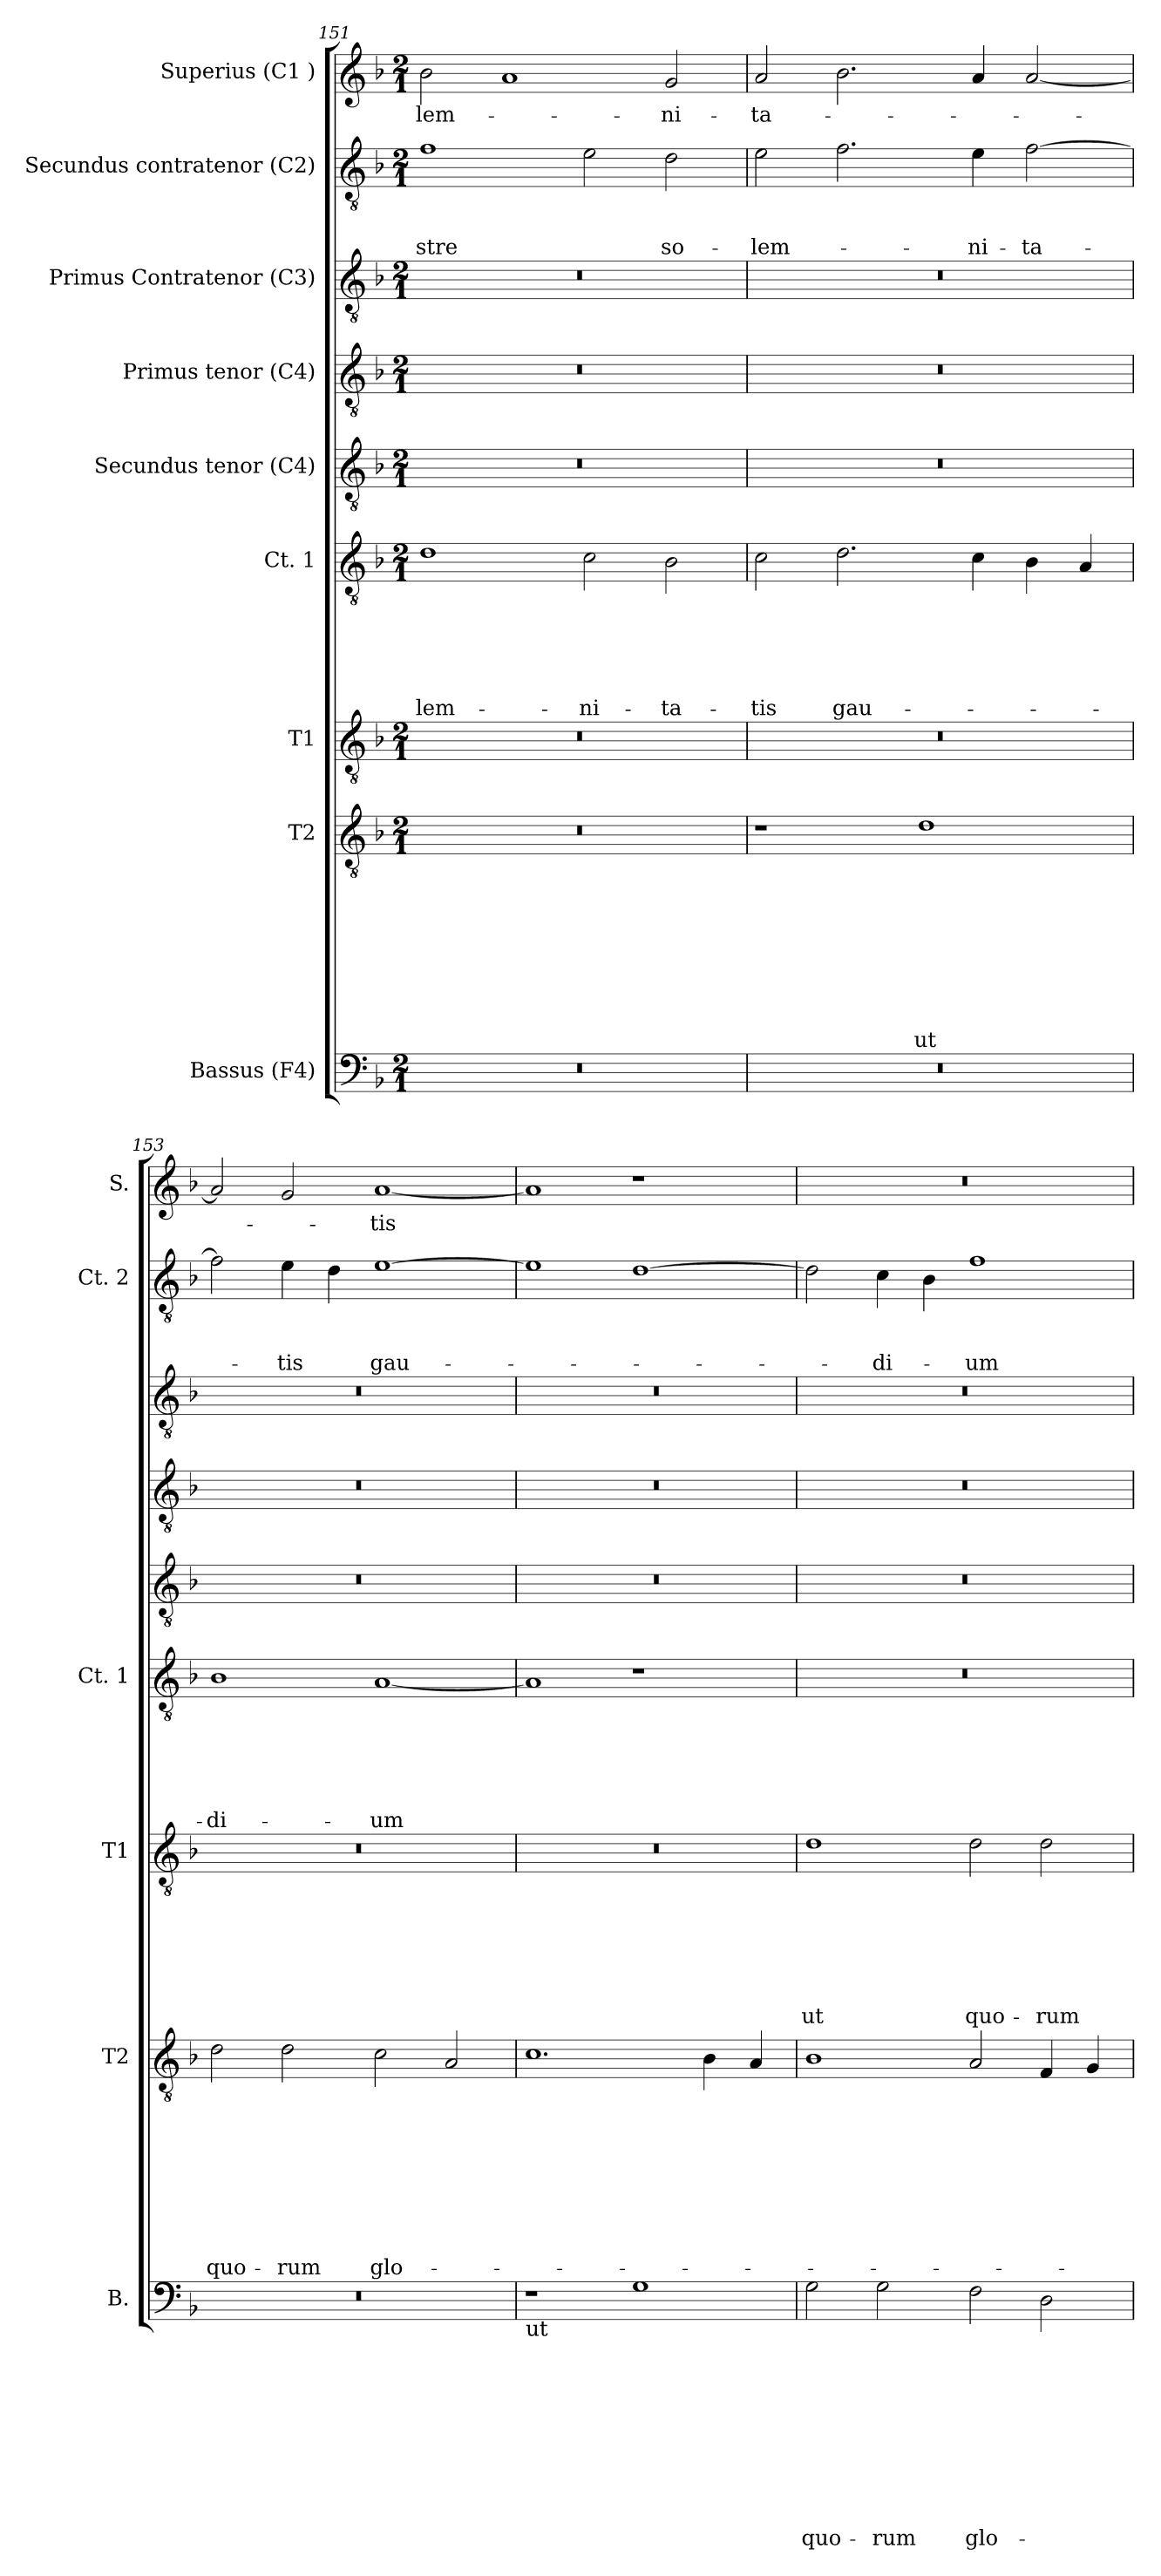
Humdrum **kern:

**kern	**text	**text	**text	**text	**text	**text	**text	**text	**text	**text	**kern	**text	**text	**text	**text	**text	**text	**text	**text	**text	**kern	**text	**text	**text	**text	**text	**text	**text	**kern	**text	**text	**text	**text	**text	**text	**kern	**kern	**kern	**kern	**text	**text	**text	**kern	**text
*part9	*part9	*part9	*part9	*part9	*part9	*part9	*part9	*part9	*part9	*part9	*part8	*part8	*part8	*part8	*part8	*part8	*part8	*part8	*part8	*part8	*part7	*part7	*part7	*part7	*part7	*part7	*part7	*part7	*part6	*part6	*part6	*part6	*part6	*part6	*part6	*part5	*part4	*part3	*part2	*part2	*part2	*part2	*part1	*part1
*staff9	*staff9	*staff9	*staff9	*staff9	*staff9	*staff9	*staff9	*staff9	*staff9	*staff9	*staff8	*staff8	*staff8	*staff8	*staff8	*staff8	*staff8	*staff8	*staff8	*staff8	*staff7	*staff7	*staff7	*staff7	*staff7	*staff7	*staff7	*staff7	*staff6	*staff6	*staff6	*staff6	*staff6	*staff6	*staff6	*staff5	*staff4	*staff3	*staff2	*staff2	*staff2	*staff2	*staff1	*staff1
*I"Bassus (F4)	*	*	*	*	*	*	*	*	*	*	*I"T2	*	*	*	*	*	*	*	*	*	*I"T1	*	*	*	*	*	*	*	*I"Ct. 1	*	*	*	*	*	*	*I"Secundus tenor (C4)	*I"Primus tenor (C4)	*I"Primus Contratenor (C3)	*I"Secundus contratenor (C2)	*	*	*	*I"Superius (C1 )	*
*I'B.	*	*	*	*	*	*	*	*	*	*	*I'T2	*	*	*	*	*	*	*	*	*	*I'T1	*	*	*	*	*	*	*	*I'Ct. 1	*	*	*	*	*	*	*	*	*	*I'Ct. 2	*	*	*	*I'S.	*
*clefF4	*	*	*	*	*	*	*	*	*	*	*clefGv2	*	*	*	*	*	*	*	*	*	*clefGv2	*	*	*	*	*	*	*	*clefGv2	*	*	*	*	*	*	*clefGv2	*clefGv2	*clefGv2	*clefGv2	*	*	*	*clefG2	*
*k[b-]	*	*	*	*	*	*	*	*	*	*	*k[b-]	*	*	*	*	*	*	*	*	*	*k[b-]	*	*	*	*	*	*	*	*k[b-]	*	*	*	*	*	*	*k[b-]	*k[b-]	*k[b-]	*k[b-]	*	*	*	*k[b-]	*
*F:	*	*	*	*	*	*	*	*	*	*	*F:	*	*	*	*	*	*	*	*	*	*F:	*	*	*	*	*	*	*	*F:	*	*	*	*	*	*	*F:	*F:	*F:	*F:	*	*	*	*F:	*
*M2/1	*	*	*	*	*	*	*	*	*	*	*M2/1	*	*	*	*	*	*	*	*	*	*M2/1	*	*	*	*	*	*	*	*M2/1	*	*	*	*	*	*	*M2/1	*M2/1	*M2/1	*M2/1	*	*	*	*M2/1	*
=151	=151	=151	=151	=151	=151	=151	=151	=151	=151	=151	=151	=151	=151	=151	=151	=151	=151	=151	=151	=151	=151	=151	=151	=151	=151	=151	=151	=151	=151	=151	=151	=151	=151	=151	=151	=151	=151	=151	=151	=151	=151	=151	=151	=151
!	!	!	!	!	!	!	!	!	!	!	!	!	!	!	!	!	!	!	!	!	!	!	!	!	!	!	!	!	!	!	!	!	!	!	!LO:LY:b	!	!	!	!	!	!	!LO:LY:b:rj	!	!LO:LY:b:rj
0r	.	.	.	.	.	.	.	.	.	.	0r	.	.	.	.	.	.	.	.	.	0r	.	.	.	.	.	.	.	1d	.	.	.	.	.	-lem-	0r	0r	0r	1f	.	.	-stre	2b-\	-lem-
.	.	.	.	.	.	.	.	.	.	.	.	.	.	.	.	.	.	.	.	.	.	.	.	.	.	.	.	.	.	.	.	.	.	.	.	.	.	.	.	.	.	.	1a	.
!	!	!	!	!	!	!	!	!	!	!	!	!	!	!	!	!	!	!	!	!	!	!	!	!	!	!	!	!	!	!	!	!	!	!	!LO:LY:b	!	!	!	!	!	!	!	!	!
.	.	.	.	.	.	.	.	.	.	.	.	.	.	.	.	.	.	.	.	.	.	.	.	.	.	.	.	.	2c\	.	.	.	.	.	-ni-	.	.	.	2e\	.	.	.	.	.
!	!	!	!	!	!	!	!	!	!	!	!	!	!	!	!	!	!	!	!	!	!	!	!	!	!	!	!	!	!	!	!	!	!	!	!LO:LY:b	!	!	!	!	!	!	!LO:LY:b:rj	!	!LO:LY:b:rj
.	.	.	.	.	.	.	.	.	.	.	.	.	.	.	.	.	.	.	.	.	.	.	.	.	.	.	.	.	2B-\	.	.	.	.	.	-ta-	.	.	.	2d\	.	.	so-	2g/	-ni-
=152	=152	=152	=152	=152	=152	=152	=152	=152	=152	=152	=152	=152	=152	=152	=152	=152	=152	=152	=152	=152	=152	=152	=152	=152	=152	=152	=152	=152	=152	=152	=152	=152	=152	=152	=152	=152	=152	=152	=152	=152	=152	=152	=152	=152
!	!	!	!	!	!	!	!	!	!	!	!	!	!	!	!	!	!	!	!	!	!	!	!	!	!	!	!	!	!	!	!	!	!	!	!LO:LY:b	!	!	!	!	!	!	!LO:LY:b:rj	!	!LO:LY:b:rj
0r	.	.	.	.	.	.	.	.	.	.	1r	.	.	.	.	.	.	.	.	.	0r	.	.	.	.	.	.	.	2c\	.	.	.	.	.	-tis	0r	0r	0r	2e\	.	.	-lem-	2a/	-ta-
!	!	!	!	!	!	!	!	!	!	!	!	!	!	!	!	!	!	!	!	!	!	!	!	!	!	!	!	!	!	!	!	!	!	!	!LO:LY:b	!	!	!	!	!	!	!	!	!
.	.	.	.	.	.	.	.	.	.	.	.	.	.	.	.	.	.	.	.	.	.	.	.	.	.	.	.	.	2.d\	.	.	.	.	.	gau-	.	.	.	2.f\	.	.	.	2.b-\	.
!	!	!	!	!	!	!	!	!	!	!	!	!	!	!	!	!	!	!	!	!LO:LY:b	!	!	!	!	!	!	!	!	!	!	!	!	!	!	!	!	!	!	!	!	!	!	!	!
.	.	.	.	.	.	.	.	.	.	.	1d	.	.	.	.	.	.	.	.	ut	.	.	.	.	.	.	.	.	.	.	.	.	.	.	.	.	.	.	.	.	.	.	.	.
!	!	!	!	!	!	!	!	!	!	!	!	!	!	!	!	!	!	!	!	!	!	!	!	!	!	!	!	!	!	!	!	!	!	!	!	!	!	!	!	!	!	!LO:LY:b:rj	!	!
.	.	.	.	.	.	.	.	.	.	.	.	.	.	.	.	.	.	.	.	.	.	.	.	.	.	.	.	.	4c\	.	.	.	.	.	.	.	.	.	4e\	.	.	-ni-	4a/	.
!	!	!	!	!	!	!	!	!	!	!	!	!	!	!	!	!	!	!	!	!	!	!	!	!	!	!	!	!	!	!	!	!	!	!	!	!	!	!	!	!	!	!LO:LY:b:rj	!	!
.	.	.	.	.	.	.	.	.	.	.	.	.	.	.	.	.	.	.	.	.	.	.	.	.	.	.	.	.	4B-\	.	.	.	.	.	.	.	.	.	[>2f\	.	.	-ta-	[<2a/	.
.	.	.	.	.	.	.	.	.	.	.	.	.	.	.	.	.	.	.	.	.	.	.	.	.	.	.	.	.	4A/	.	.	.	.	.	.	.	.	.	.	.	.	.	.	.
=153	=153	=153	=153	=153	=153	=153	=153	=153	=153	=153	=153	=153	=153	=153	=153	=153	=153	=153	=153	=153	=153	=153	=153	=153	=153	=153	=153	=153	=153	=153	=153	=153	=153	=153	=153	=153	=153	=153	=153	=153	=153	=153	=153	=153
!	!	!	!	!	!	!	!	!	!	!	!	!	!	!	!	!	!	!	!	!LO:LY:b	!	!	!	!	!	!	!	!	!	!	!	!	!	!	!LO:LY:b	!	!	!	!	!	!	!	!	!
0r	.	.	.	.	.	.	.	.	.	.	2d\	.	.	.	.	.	.	.	.	quo-	0r	.	.	.	.	.	.	.	1B-	.	.	.	.	.	-di-	0r	0r	0r	2f\]	.	.	.	2a/]	.
!	!	!	!	!	!	!	!	!	!	!	!	!	!	!	!	!	!	!	!	!LO:LY:b	!	!	!	!	!	!	!	!	!	!	!	!	!	!	!	!	!	!	!	!	!	!LO:LY:b:rj	!	!
.	.	.	.	.	.	.	.	.	.	.	2d\	.	.	.	.	.	.	.	.	-rum	.	.	.	.	.	.	.	.	.	.	.	.	.	.	.	.	.	.	4e\	.	.	-tis	2g/	.
.	.	.	.	.	.	.	.	.	.	.	.	.	.	.	.	.	.	.	.	.	.	.	.	.	.	.	.	.	.	.	.	.	.	.	.	.	.	.	4d\	.	.	.	.	.
!	!	!	!	!	!	!	!	!	!	!	!	!	!	!	!	!	!	!	!	!LO:LY:b	!	!	!	!	!	!	!	!	!	!	!	!	!	!	!LO:LY:b	!	!	!	!	!	!	!LO:LY:b:rj	!	!LO:LY:b:rj
.	.	.	.	.	.	.	.	.	.	.	2c\	.	.	.	.	.	.	.	.	glo-	.	.	.	.	.	.	.	.	[<1A	.	.	.	.	.	-um	.	.	.	[>1e	.	.	gau-	[<1a	-tis
.	.	.	.	.	.	.	.	.	.	.	2A/	.	.	.	.	.	.	.	.	.	.	.	.	.	.	.	.	.	.	.	.	.	.	.	.	.	.	.	.	.	.	.	.	.
=154	=154	=154	=154	=154	=154	=154	=154	=154	=154	=154	=154	=154	=154	=154	=154	=154	=154	=154	=154	=154	=154	=154	=154	=154	=154	=154	=154	=154	=154	=154	=154	=154	=154	=154	=154	=154	=154	=154	=154	=154	=154	=154	=154	=154
!LO:TX:b:t=ut	!	!	!	!	!	!	!	!	!	!	!	!	!	!	!	!	!	!	!	!	!	!	!	!	!	!	!	!	!	!	!	!	!	!	!	!	!	!	!	!	!	!	!	!
1r	.	.	.	.	.	.	.	.	.	.	1.c	.	.	.	.	.	.	.	.	.	0r	.	.	.	.	.	.	.	1A]	.	.	.	.	.	.	0r	0r	0r	1e]	.	.	.	1a]	.
1G	.	.	.	.	.	.	.	.	.	.	.	.	.	.	.	.	.	.	.	.	.	.	.	.	.	.	.	.	1r	.	.	.	.	.	.	.	.	.	[<1d	.	.	.	1r	.
.	.	.	.	.	.	.	.	.	.	.	4B-\	.	.	.	.	.	.	.	.	.	.	.	.	.	.	.	.	.	.	.	.	.	.	.	.	.	.	.	.	.	.	.	.	.
.	.	.	.	.	.	.	.	.	.	.	4A/	.	.	.	.	.	.	.	.	.	.	.	.	.	.	.	.	.	.	.	.	.	.	.	.	.	.	.	.	.	.	.	.	.
!!LO:LB:g=z
=155	=155	=155	=155	=155	=155	=155	=155	=155	=155	=155	=155	=155	=155	=155	=155	=155	=155	=155	=155	=155	=155	=155	=155	=155	=155	=155	=155	=155	=155	=155	=155	=155	=155	=155	=155	=155	=155	=155	=155	=155	=155	=155	=155	=155
!	!	!	!	!	!	!	!	!	!	!LO:LY:b	!	!	!	!	!	!	!	!	!	!	!	!	!	!	!	!	!	!LO:LY:b	!	!	!	!	!	!	!	!	!	!	!	!	!	!	!	!
2G\	.	.	.	.	.	.	.	.	.	quo-	1B-	.	.	.	.	.	.	.	.	.	1d	.	.	.	.	.	.	ut	0r	.	.	.	.	.	.	0r	0r	0r	2d\]	.	.	.	0r	.
!	!	!	!	!	!	!	!	!	!	!LO:LY:b	!	!	!	!	!	!	!	!	!	!	!	!	!	!	!	!	!	!	!	!	!	!	!	!	!	!	!	!	!	!	!	!LO:LY:b:rj	!	!
2G\	.	.	.	.	.	.	.	.	.	-rum	.	.	.	.	.	.	.	.	.	.	.	.	.	.	.	.	.	.	.	.	.	.	.	.	.	.	.	.	4c\	.	.	-di-	.	.
.	.	.	.	.	.	.	.	.	.	.	.	.	.	.	.	.	.	.	.	.	.	.	.	.	.	.	.	.	.	.	.	.	.	.	.	.	.	.	4B-\	.	.	.	.	.
!	!	!	!	!	!	!	!	!	!	!LO:LY:b	!	!	!	!	!	!	!	!	!	!	!	!	!	!	!	!	!	!LO:LY:b	!	!	!	!	!	!	!	!	!	!	!	!	!	!LO:LY:b:rj	!	!
2F\	.	.	.	.	.	.	.	.	.	glo-	2A/	.	.	.	.	.	.	.	.	.	2d\	.	.	.	.	.	.	quo-	.	.	.	.	.	.	.	.	.	.	1f	.	.	-um	.	.
!	!	!	!	!	!	!	!	!	!	!	!	!	!	!	!	!	!	!	!	!	!	!	!	!	!	!	!	!LO:LY:b	!	!	!	!	!	!	!	!	!	!	!	!	!	!	!	!
2D\	.	.	.	.	.	.	.	.	.	.	4F/	.	.	.	.	.	.	.	.	.	2d\	.	.	.	.	.	.	-rum	.	.	.	.	.	.	.	.	.	.	.	.	.	.	.	.
.	.	.	.	.	.	.	.	.	.	.	4G/	.	.	.	.	.	.	.	.	.	.	.	.	.	.	.	.	.	.	.	.	.	.	.	.	.	.	.	.	.	.	.	.	.
=	=	=	=	=	=	=	=	=	=	=	=	=	=	=	=	=	=	=	=	=	=	=	=	=	=	=	=	=	=	=	=	=	=	=	=	=	=	=	=	=	=	=	=	=
*-	*-	*-	*-	*-	*-	*-	*-	*-	*-	*-	*-	*-	*-	*-	*-	*-	*-	*-	*-	*-	*-	*-	*-	*-	*-	*-	*-	*-	*-	*-	*-	*-	*-	*-	*-	*-	*-	*-	*-	*-	*-	*-	*-	*-
